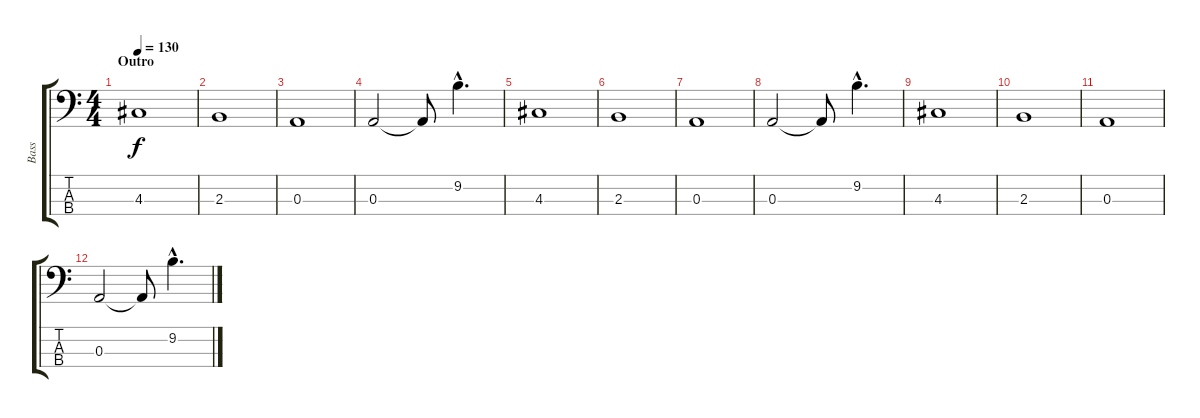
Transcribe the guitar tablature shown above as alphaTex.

\track ("Bass" "Bass") {instrument electricbassfinger}
\staff {score tabs}
\tuning (G2 D2 A1 E1) {hide}
\ts (4 4)
\section ("" "Outro")
\tempo 130
\clef f4
\ks c
4.3.1{dy f} |
2.3.1 |
0.3.1 |
0.3.2 0.3{t}.8 9.2{hac}.4{d} |
4.3.1 |
2.3.1 |
0.3.1 |
0.3.2 0.3{t}.8 9.2{hac}.4{d} |
4.3.1 |
2.3.1 |
0.3.1 |
0.3.2 0.3{t}.8 9.2{hac}.4{d}
